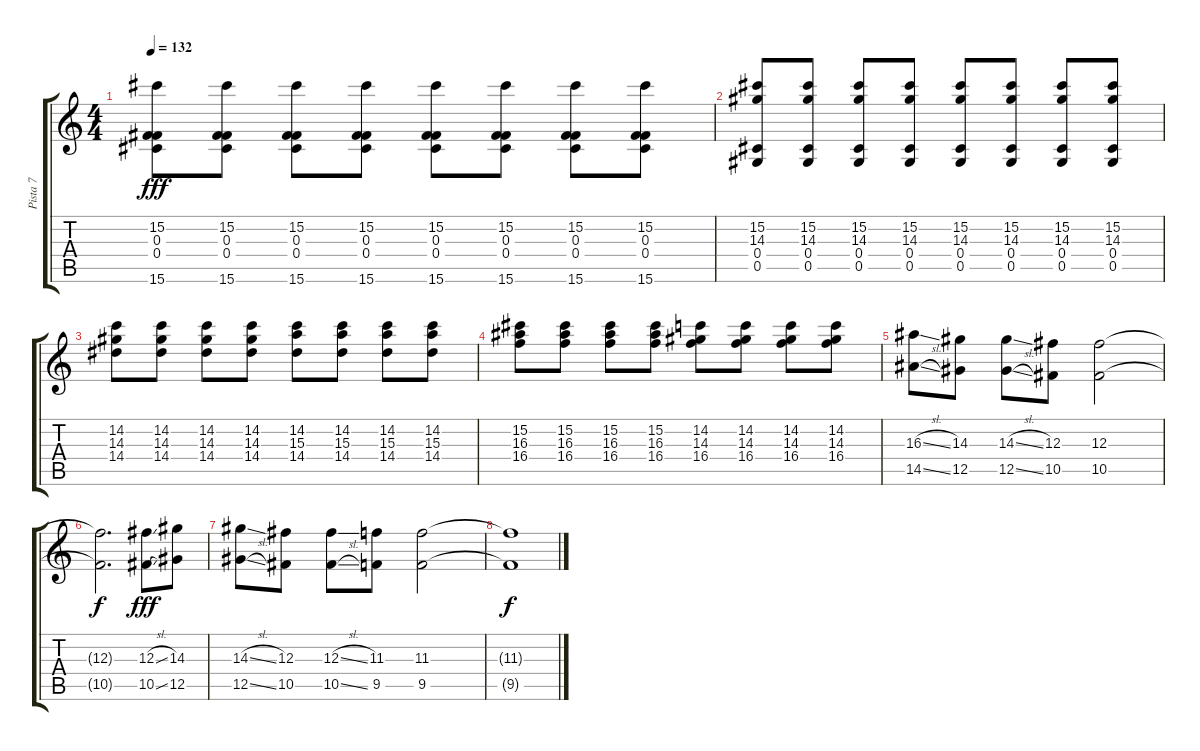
\track ("Pista 7" "Pista 7") {solo instrument overdrivenguitar}
\staff {score tabs}
\tuning (Eb4 Bb3 Gb3 Db3 Ab2 Eb2) {hide}
\ts (4 4)
\tempo 132
\clef g2
\ks c
(15.2 0.3 0.4 15.6).8{dy fff} (15.2 0.3 0.4 15.6).8 (15.2 0.3 0.4 15.6).8 (15.2 0.3 0.4 15.6).8 (15.2 0.3 0.4 15.6).8 (15.2 0.3 0.4 15.6).8 (15.2 0.3 0.4 15.6).8 (15.2 0.3 0.4 15.6).8 |
(15.2 14.3 0.4 0.5).8 (15.2 14.3 0.4 0.5).8 (15.2 14.3 0.4 0.5).8 (15.2 14.3 0.4 0.5).8 (15.2 14.3 0.4 0.5).8 (15.2 14.3 0.4 0.5).8 (15.2 14.3 0.4 0.5).8 (15.2 14.3 0.4 0.5).8 |
(14.2 14.3 14.4).8 (14.2 14.3 14.4).8 (14.2 14.3 14.4).8 (14.2 14.3 14.4).8 (14.2 15.3 14.4).8 (14.2 15.3 14.4).8 (14.2 15.3 14.4).8 (14.2 15.3 14.4).8 |
(15.2 16.3 16.4).8 (15.2 16.3 16.4).8 (15.2 16.3 16.4).8 (15.2 16.3 16.4).8 (14.2 14.3 16.4).8 (14.2 14.3 16.4).8 (14.2 14.3 16.4).8 (14.2 14.3 16.4).8 |
(16.3{sl} 14.5{sl}).8 (14.3 12.5).8 (14.3{sl} 12.5{sl}).8 (12.3 10.5).8 (12.3 10.5).2 |
(12.3{t} 10.5{t}).2{d dy f} (12.3{sl} 10.5{sl}).8{dy fff} (14.3 12.5).8 |
(14.3{sl} 12.5{sl}).8 (12.3 10.5).8 (12.3{sl} 10.5{sl}).8 (11.3 9.5).8 (11.3 9.5).2 |
(11.3{t} 9.5{t}).1{dy f}
